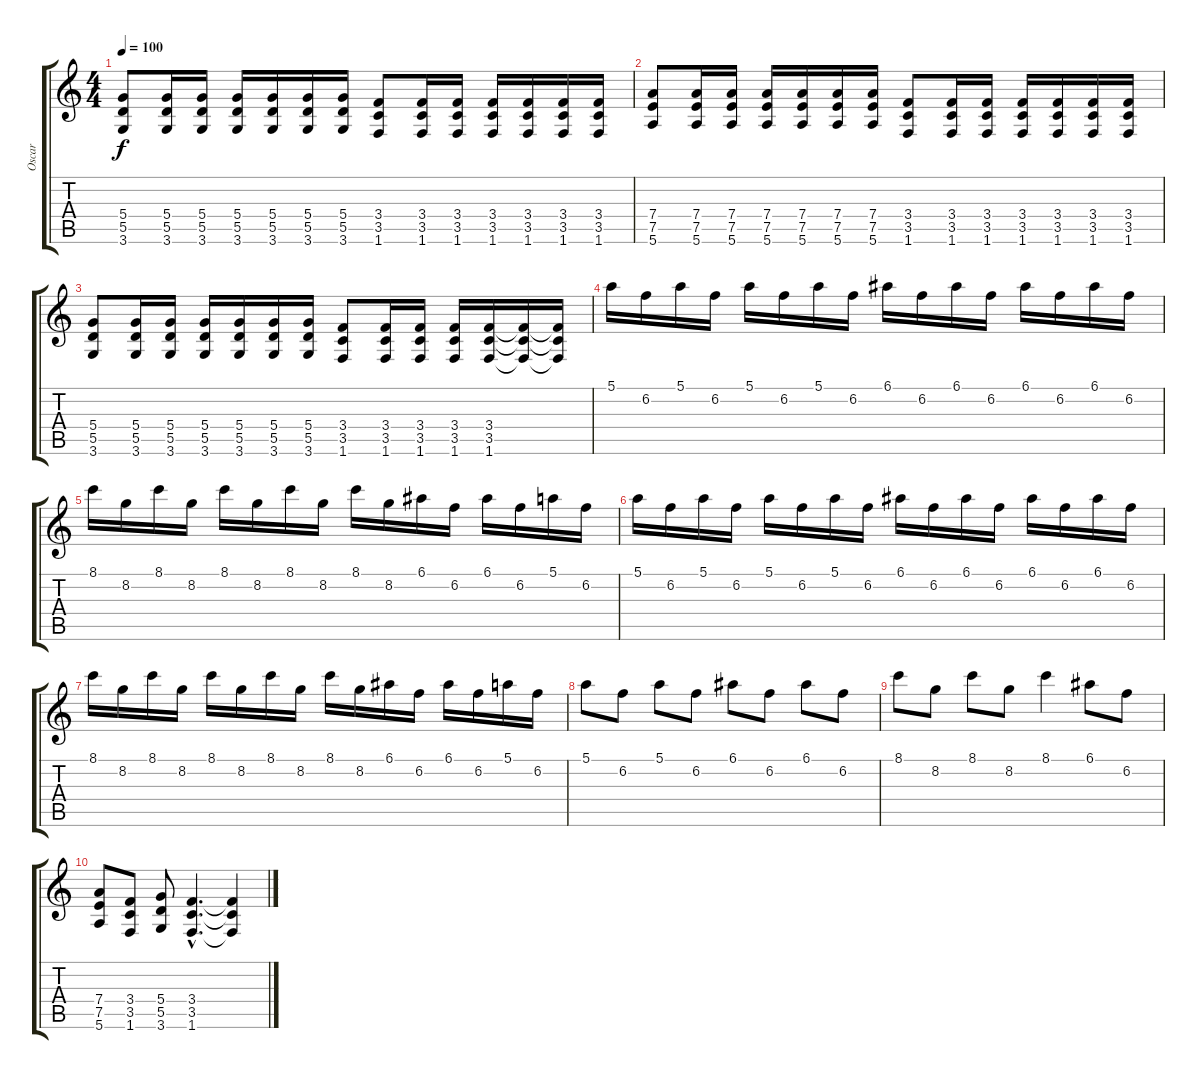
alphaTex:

\track ("Oscar" "Oscar") {instrument distortionguitar}
\staff {score tabs}
\tuning (E4 B3 G3 D3 A2 E2) {hide}
\ts (4 4)
\tempo 100
\clef g2
\ks c
(5.4 5.5 3.6).8{dy f} (5.4 5.5 3.6).16 (5.4 5.5 3.6).16 (5.4 5.5 3.6).16 (5.4 5.5 3.6).16 (5.4 5.5 3.6).16 (5.4 5.5 3.6).16 (3.4 3.5 1.6).8 (3.4 3.5 1.6).16 (3.4 3.5 1.6).16 (3.4 3.5 1.6).16 (3.4 3.5 1.6).16 (3.4 3.5 1.6).16 (3.4 3.5 1.6).16 |
(7.4 7.5 5.6).8 (7.4 7.5 5.6).16 (7.4 7.5 5.6).16 (7.4 7.5 5.6).16 (7.4 7.5 5.6).16 (7.4 7.5 5.6).16 (7.4 7.5 5.6).16 (3.4 3.5 1.6).8 (3.4 3.5 1.6).16 (3.4 3.5 1.6).16 (3.4 3.5 1.6).16 (3.4 3.5 1.6).16 (3.4 3.5 1.6).16 (3.4 3.5 1.6).16 |
(5.4 5.5 3.6).8 (5.4 5.5 3.6).16 (5.4 5.5 3.6).16 (5.4 5.5 3.6).16 (5.4 5.5 3.6).16 (5.4 5.5 3.6).16 (5.4 5.5 3.6).16 (3.4 3.5 1.6).8 (3.4 3.5 1.6).16 (3.4 3.5 1.6).16 (3.4 3.5 1.6).16 (3.4 3.5 1.6).16 (3.4{t} 3.5{t} 1.6{t}).16 (3.4{t} 3.5{t} 1.6{t}).16 |
5.1.16 6.2.16 5.1.16 6.2.16 5.1.16 6.2.16 5.1.16 6.2.16 6.1.16 6.2.16 6.1.16 6.2.16 6.1.16 6.2.16 6.1.16 6.2.16 |
8.1.16 8.2.16 8.1.16 8.2.16 8.1.16 8.2.16 8.1.16 8.2.16 8.1.16 8.2.16 6.1.16 6.2.16 6.1.16 6.2.16 5.1.16 6.2.16 |
5.1.16 6.2.16 5.1.16 6.2.16 5.1.16 6.2.16 5.1.16 6.2.16 6.1.16 6.2.16 6.1.16 6.2.16 6.1.16 6.2.16 6.1.16 6.2.16 |
8.1.16 8.2.16 8.1.16 8.2.16 8.1.16 8.2.16 8.1.16 8.2.16 8.1.16 8.2.16 6.1.16 6.2.16 6.1.16 6.2.16 5.1.16 6.2.16 |
5.1.8 6.2.8 5.1.8 6.2.8 6.1.8 6.2.8 6.1.8 6.2.8 |
8.1.8 8.2.8 8.1.8 8.2.8 8.1.4 6.1.8 6.2.8 |
(7.4 7.5 5.6).8 (3.4 3.5 1.6).8 (5.4 5.5 3.6).8 (3.4{hac} 3.5{hac} 1.6{hac}).4{d} (3.4{t} 3.5{t} 1.6{t}).4
